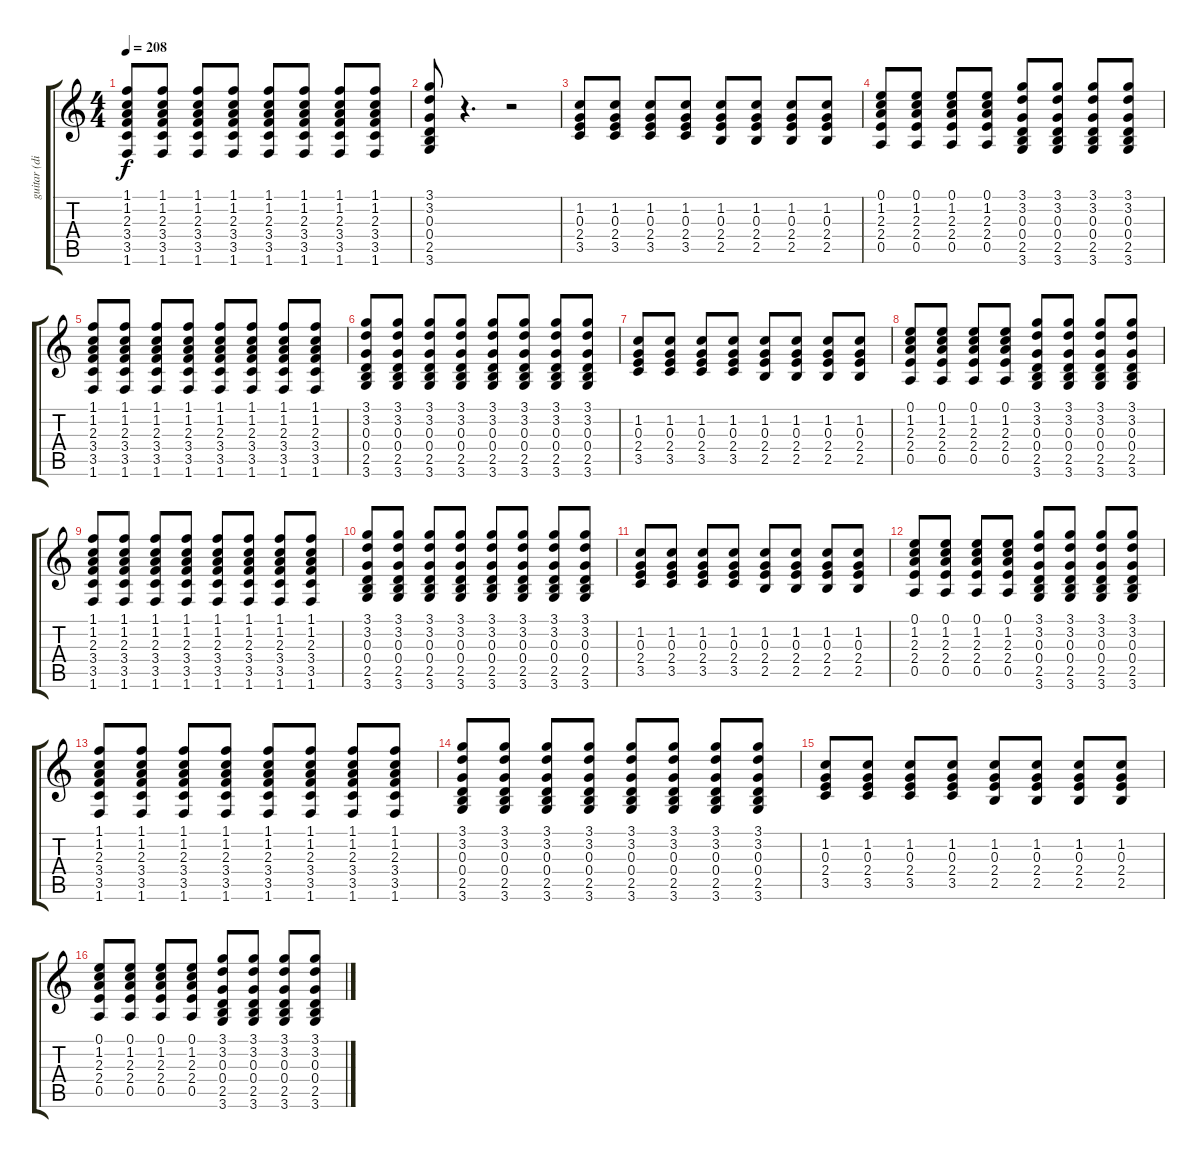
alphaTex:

\track ("guitar (distorted)" "guitar (di") {instrument distortionguitar}
\staff {score tabs}
\tuning (E4 B3 G3 D3 A2 E2) {hide}
\ts (4 4)
\tempo 208
\clef g2
\ks c
(1.1 1.2 2.3 3.4 3.5 1.6).8{dy f} (1.1 1.2 2.3 3.4 3.5 1.6).8 (1.1 1.2 2.3 3.4 3.5 1.6).8 (1.1 1.2 2.3 3.4 3.5 1.6).8 (1.1 1.2 2.3 3.4 3.5 1.6).8 (1.1 1.2 2.3 3.4 3.5 1.6).8 (1.1 1.2 2.3 3.4 3.5 1.6).8 (1.1 1.2 2.3 3.4 3.5 1.6).8 |
(3.1 3.2 0.3 0.4 2.5 3.6).8 r.4{d} r.2 |
(1.2 0.3 2.4 3.5).8 (1.2 0.3 2.4 3.5).8 (1.2 0.3 2.4 3.5).8 (1.2 0.3 2.4 3.5).8 (1.2 0.3 2.4 2.5).8 (1.2 0.3 2.4 2.5).8 (1.2 0.3 2.4 2.5).8 (1.2 0.3 2.4 2.5).8 |
(0.1 1.2 2.3 2.4 0.5).8 (0.1 1.2 2.3 2.4 0.5).8 (0.1 1.2 2.3 2.4 0.5).8 (0.1 1.2 2.3 2.4 0.5).8 (3.1 3.2 0.3 0.4 2.5 3.6).8 (3.1 3.2 0.3 0.4 2.5 3.6).8 (3.1 3.2 0.3 0.4 2.5 3.6).8 (3.1 3.2 0.3 0.4 2.5 3.6).8 |
(1.1 1.2 2.3 3.4 3.5 1.6).8 (1.1 1.2 2.3 3.4 3.5 1.6).8 (1.1 1.2 2.3 3.4 3.5 1.6).8 (1.1 1.2 2.3 3.4 3.5 1.6).8 (1.1 1.2 2.3 3.4 3.5 1.6).8 (1.1 1.2 2.3 3.4 3.5 1.6).8 (1.1 1.2 2.3 3.4 3.5 1.6).8 (1.1 1.2 2.3 3.4 3.5 1.6).8 |
(3.1 3.2 0.3 0.4 2.5 3.6).8 (3.1 3.2 0.3 0.4 2.5 3.6).8 (3.1 3.2 0.3 0.4 2.5 3.6).8 (3.1 3.2 0.3 0.4 2.5 3.6).8 (3.1 3.2 0.3 0.4 2.5 3.6).8 (3.1 3.2 0.3 0.4 2.5 3.6).8 (3.1 3.2 0.3 0.4 2.5 3.6).8 (3.1 3.2 0.3 0.4 2.5 3.6).8 |
(1.2 0.3 2.4 3.5).8 (1.2 0.3 2.4 3.5).8 (1.2 0.3 2.4 3.5).8 (1.2 0.3 2.4 3.5).8 (1.2 0.3 2.4 2.5).8 (1.2 0.3 2.4 2.5).8 (1.2 0.3 2.4 2.5).8 (1.2 0.3 2.4 2.5).8 |
(0.1 1.2 2.3 2.4 0.5).8 (0.1 1.2 2.3 2.4 0.5).8 (0.1 1.2 2.3 2.4 0.5).8 (0.1 1.2 2.3 2.4 0.5).8 (3.1 3.2 0.3 0.4 2.5 3.6).8 (3.1 3.2 0.3 0.4 2.5 3.6).8 (3.1 3.2 0.3 0.4 2.5 3.6).8 (3.1 3.2 0.3 0.4 2.5 3.6).8 |
(1.1 1.2 2.3 3.4 3.5 1.6).8 (1.1 1.2 2.3 3.4 3.5 1.6).8 (1.1 1.2 2.3 3.4 3.5 1.6).8 (1.1 1.2 2.3 3.4 3.5 1.6).8 (1.1 1.2 2.3 3.4 3.5 1.6).8 (1.1 1.2 2.3 3.4 3.5 1.6).8 (1.1 1.2 2.3 3.4 3.5 1.6).8 (1.1 1.2 2.3 3.4 3.5 1.6).8 |
(3.1 3.2 0.3 0.4 2.5 3.6).8 (3.1 3.2 0.3 0.4 2.5 3.6).8 (3.1 3.2 0.3 0.4 2.5 3.6).8 (3.1 3.2 0.3 0.4 2.5 3.6).8 (3.1 3.2 0.3 0.4 2.5 3.6).8 (3.1 3.2 0.3 0.4 2.5 3.6).8 (3.1 3.2 0.3 0.4 2.5 3.6).8 (3.1 3.2 0.3 0.4 2.5 3.6).8 |
(1.2 0.3 2.4 3.5).8 (1.2 0.3 2.4 3.5).8 (1.2 0.3 2.4 3.5).8 (1.2 0.3 2.4 3.5).8 (1.2 0.3 2.4 2.5).8 (1.2 0.3 2.4 2.5).8 (1.2 0.3 2.4 2.5).8 (1.2 0.3 2.4 2.5).8 |
(0.1 1.2 2.3 2.4 0.5).8 (0.1 1.2 2.3 2.4 0.5).8 (0.1 1.2 2.3 2.4 0.5).8 (0.1 1.2 2.3 2.4 0.5).8 (3.1 3.2 0.3 0.4 2.5 3.6).8 (3.1 3.2 0.3 0.4 2.5 3.6).8 (3.1 3.2 0.3 0.4 2.5 3.6).8 (3.1 3.2 0.3 0.4 2.5 3.6).8 |
(1.1 1.2 2.3 3.4 3.5 1.6).8 (1.1 1.2 2.3 3.4 3.5 1.6).8 (1.1 1.2 2.3 3.4 3.5 1.6).8 (1.1 1.2 2.3 3.4 3.5 1.6).8 (1.1 1.2 2.3 3.4 3.5 1.6).8 (1.1 1.2 2.3 3.4 3.5 1.6).8 (1.1 1.2 2.3 3.4 3.5 1.6).8 (1.1 1.2 2.3 3.4 3.5 1.6).8 |
(3.1 3.2 0.3 0.4 2.5 3.6).8 (3.1 3.2 0.3 0.4 2.5 3.6).8 (3.1 3.2 0.3 0.4 2.5 3.6).8 (3.1 3.2 0.3 0.4 2.5 3.6).8 (3.1 3.2 0.3 0.4 2.5 3.6).8 (3.1 3.2 0.3 0.4 2.5 3.6).8 (3.1 3.2 0.3 0.4 2.5 3.6).8 (3.1 3.2 0.3 0.4 2.5 3.6).8 |
(1.2 0.3 2.4 3.5).8 (1.2 0.3 2.4 3.5).8 (1.2 0.3 2.4 3.5).8 (1.2 0.3 2.4 3.5).8 (1.2 0.3 2.4 2.5).8 (1.2 0.3 2.4 2.5).8 (1.2 0.3 2.4 2.5).8 (1.2 0.3 2.4 2.5).8 |
(0.1 1.2 2.3 2.4 0.5).8 (0.1 1.2 2.3 2.4 0.5).8 (0.1 1.2 2.3 2.4 0.5).8 (0.1 1.2 2.3 2.4 0.5).8 (3.1 3.2 0.3 0.4 2.5 3.6).8 (3.1 3.2 0.3 0.4 2.5 3.6).8 (3.1 3.2 0.3 0.4 2.5 3.6).8 (3.1 3.2 0.3 0.4 2.5 3.6).8
